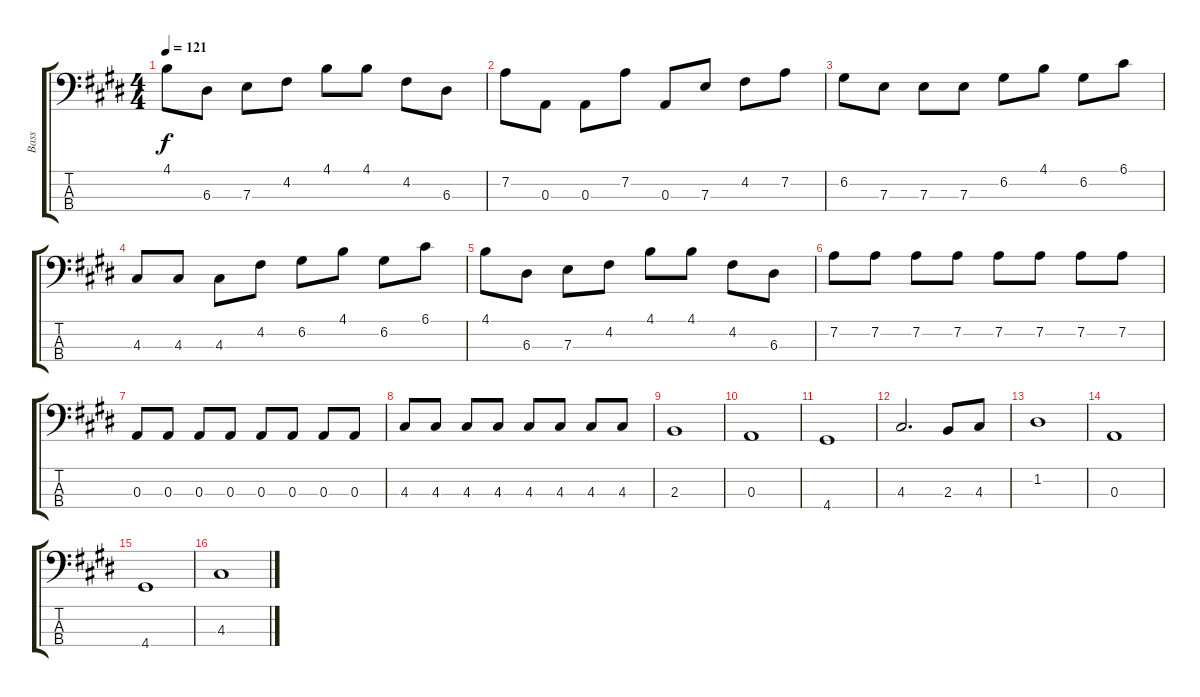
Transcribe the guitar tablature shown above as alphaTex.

\track ("Bass" "Bass") {instrument electricbassfinger}
\staff {score tabs}
\tuning (G2 D2 A1 E1) {hide}
\ts (4 4)
\tempo 121
\clef f4
\ks e
4.1.8{dy f} 6.3.8 7.3.8 4.2.8 4.1.8 4.1.8 4.2.8 6.3.8 |
7.2.8 0.3.8 0.3.8 7.2.8 0.3.8 7.3.8 4.2.8 7.2.8 |
6.2.8 7.3.8 7.3.8 7.3.8 6.2.8 4.1.8 6.2.8 6.1.8 |
4.3.8 4.3.8 4.3.8 4.2.8 6.2.8 4.1.8 6.2.8 6.1.8 |
4.1.8 6.3.8 7.3.8 4.2.8 4.1.8 4.1.8 4.2.8 6.3.8 |
7.2.8 7.2.8 7.2.8 7.2.8 7.2.8 7.2.8 7.2.8 7.2.8 |
0.3.8 0.3.8 0.3.8 0.3.8 0.3.8 0.3.8 0.3.8 0.3.8 |
4.3.8 4.3.8 4.3.8 4.3.8 4.3.8 4.3.8 4.3.8 4.3.8 |
2.3.1 |
0.3.1 |
4.4.1 |
4.3.2{d} 2.3.8 4.3.8 |
1.2.1 |
0.3.1 |
4.4.1 |
4.3.1
